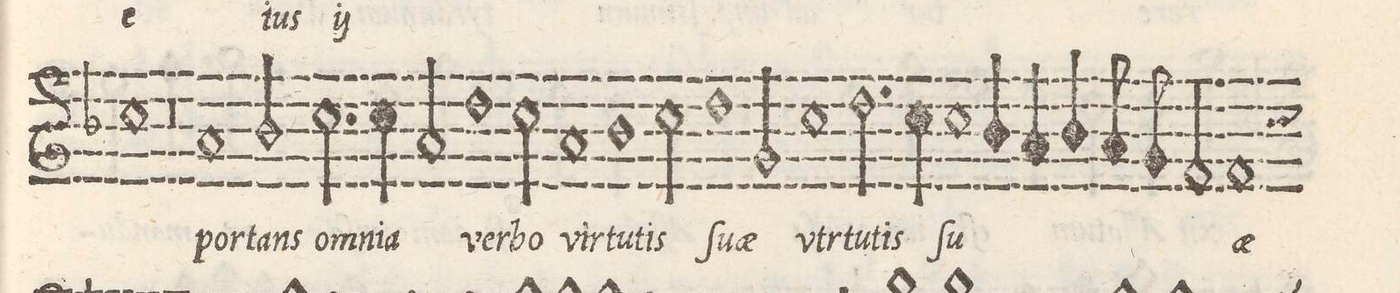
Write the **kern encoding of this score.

**kern	**text
*I"CANTVS	*
*clefG2	*
*k[b-]	*
*met(C|)	*
*M2/1	*
1cc	-ius
*	*Xij
=24-	=24-
0r	.
=25-	=25-
1a	por-
2b-y/	-tans
2.cc\	om-
=26-	=26-
4cc\	-ni-
2a/	-a
1dd	ver-
=27-	=27-
2cc\	-bo
1a	vir-
1b-\	-tu-
=28-	=28-
2cc\	-tis
1dd	ſu-
=29-	=29-
2g/	-ae
1cc	vir-
2.dd\	-tu-
=30-	=30-
4cc\	-tis
1cc	ſu-
4b-/	.
4a/	.
=31-	=31-
4b-/	.
8a/	.
8g/	.
2f/	.
1f	-ae
*custos:cc	*
=32-	=32-
*-	*-
